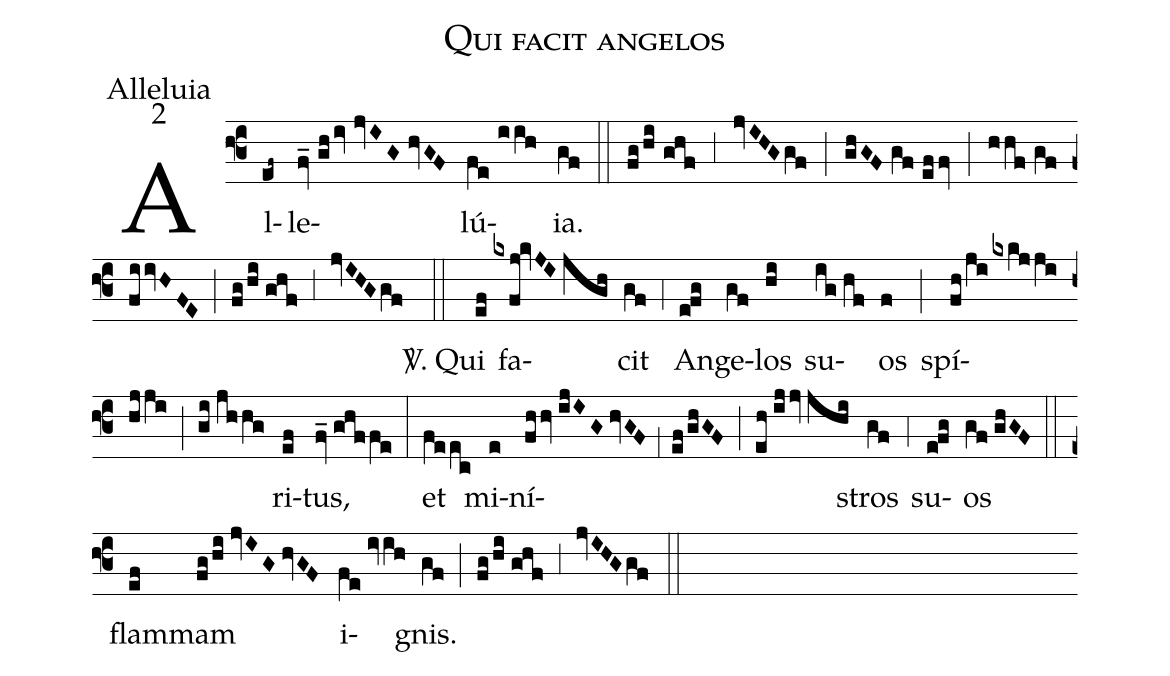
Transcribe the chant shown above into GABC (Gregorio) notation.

name:Qui facit angelos;
office-part:Alleluia;
mode:2;
%%
(f3) Al(ef~)le(fv_//gh/iv//jvIG//hvGF)lú(fe//iih)ia.(gf) (::)
(fg/hi//ghf) (,3) (jvIHGgf) (;) (ghGF//gf//effv) (;) (hhf//gf//fiivHFE) (;) (fg/hi//ghf) (,3) (jvIHGgf) (::)

<sp>V/</sp>. Qui(ef) fa(kxfj!kvJI//jgh)cit(gf) (,4) An(e!fg)ge(gf)los(hi) su(ig//hf)os(f) (;) spí(fh/ji/kxkjji//hjji)(;)(gi//jhhg)ri(ef)tus,(fv_//ghffe) (:)
et(feec) mi(e)ní(fhhv//ijIG//hvGF,1ef/ghGF)(;)(eh//ijjv//jhi)stros(gf) (,4) su(e!fg)os(gf//ghGF) (::)
flam(ef)mam(fg/hi//jvIG//hvGF) i(fe//ivih)gnis.(gf) (;) (fg/hi//ghf) (,3) (jvIHGgf) (::)
